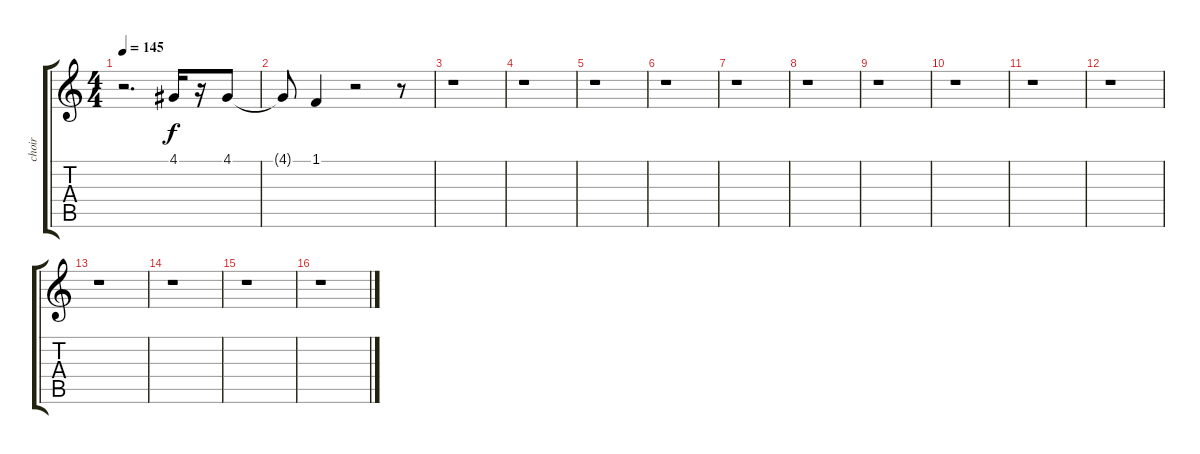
\track ("choir" "choir") {instrument choiraahs}
\staff {score tabs}
\tuning (E4 B3 G3 D3 A2 E2) {hide}
\ts (4 4)
\tempo 145
\clef g2
\ks c
r.2{d dy f} 4.1.16 r.16 4.1.8 |
4.1{t}.8 1.1.4 r.2 r.8 |
r.1 |
r.1 |
r.1 |
r.1 |
r.1 |
r.1 |
r.1 |
r.1 |
r.1 |
r.1 |
r.1 |
r.1 |
r.1 |
r.1
